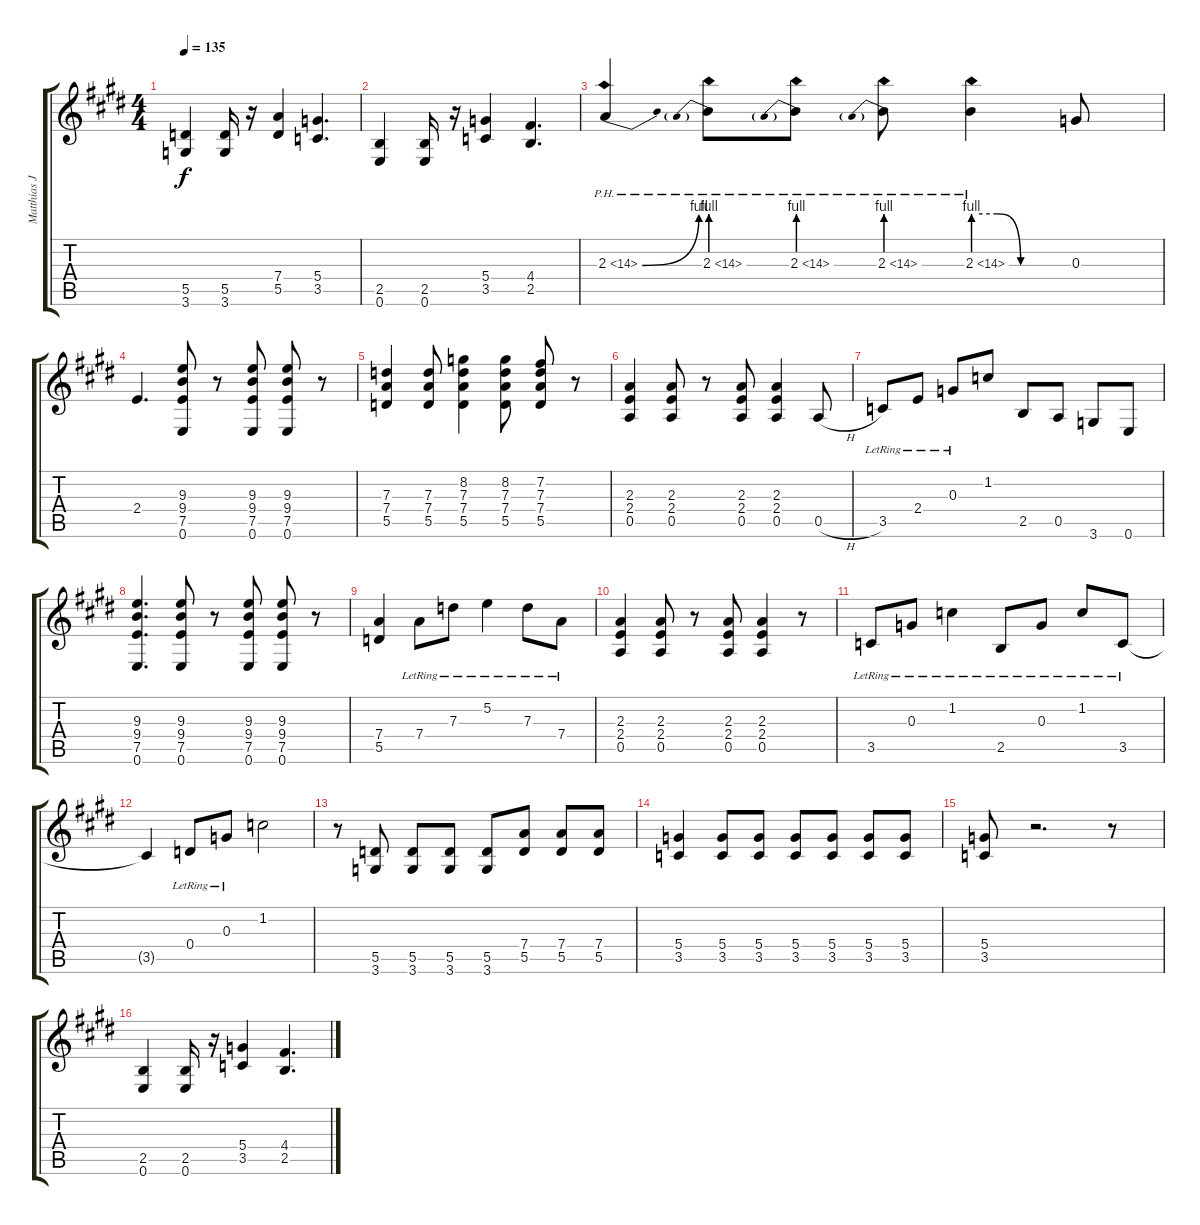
\track ("Matthias Jabs Guitar" "Matthias J") {instrument distortionguitar}
\staff {score tabs}
\tuning (E4 B3 G3 D3 A2 E2) {hide}
\ts (4 4)
\tempo 135
\clef g2
\ks e
(5.5 3.6).4{dy f} (5.5 3.6).16 r.16 (7.4 5.5).4 (5.4 3.5).4{d} |
(2.5 0.6).4 (2.5 0.6).16 r.16 (5.4 3.5).4 (4.4 2.5).4{d} |
2.3{be (bend 0 0 60 4) ph 12}.4{volume 16 balance 8} 2.3{be (prebend 0 4 60 4) ph 12}.8 2.3{be (prebend 0 4 60 4) ph 12}.8 2.3{be (prebend 0 4 60 4) ph 12}.8 2.3{be (custom 0 4 15 4 30 0 60 0) ph 12}.4 0.3.8 |
2.4.4{d} (9.3 9.4 7.5 0.6).8{volume 11 balance 0} r.8 (9.3 9.4 7.5 0.6).8 (9.3 9.4 7.5 0.6).8 r.8 |
(7.3 7.4 5.5).4 (7.3 7.4 5.5).8 (8.2 7.3 7.4 5.5).4 (8.2 7.3 7.4 5.5).8 (7.2 7.3 7.4 5.5).8 r.8 |
(2.3 2.4 0.5).4 (2.3 2.4 0.5).8 r.8 (2.3 2.4 0.5).8 (2.3 2.4 0.5).4 0.5{h}.8 |
3.5{lr}.8 2.4{lr}.8 0.3{lr}.8 1.2.8 2.5.8 0.5.8 3.6.8 0.6.8 |
(9.3 9.4 7.5 0.6).4{d} (9.3 9.4 7.5 0.6).8 r.8 (9.3 9.4 7.5 0.6).8 (9.3 9.4 7.5 0.6).8 r.8 |
(7.4 5.5).4 7.4{lr}.8 7.3{lr}.8 5.2{lr}.4 7.3{lr}.8 7.4{lr}.8 |
(2.3 2.4 0.5).4 (2.3 2.4 0.5).8 r.8 (2.3 2.4 0.5).8 (2.3 2.4 0.5).4 r.8 |
3.5{lr}.8 0.3{lr}.8 1.2{lr}.4 2.5{lr}.8 0.3{lr}.8 1.2{lr}.8 3.5{lr}.8 |
3.5{t}.4 0.4{lr}.8 0.3{lr}.8 1.2.2 |
r.8 (5.5 3.6).8 (5.5 3.6).8 (5.5 3.6).8 (5.5 3.6).8 (7.4 5.5).8 (7.4 5.5).8 (7.4 5.5).8 |
(5.4 3.5).4 (5.4 3.5).8 (5.4 3.5).8 (5.4 3.5).8 (5.4 3.5).8 (5.4 3.5).8 (5.4 3.5).8 |
(5.4 3.5).8 r.2{d} r.8 |
(2.5 0.6).4 (2.5 0.6).16 r.16 (5.4 3.5).4 (4.4 2.5).4{d}
